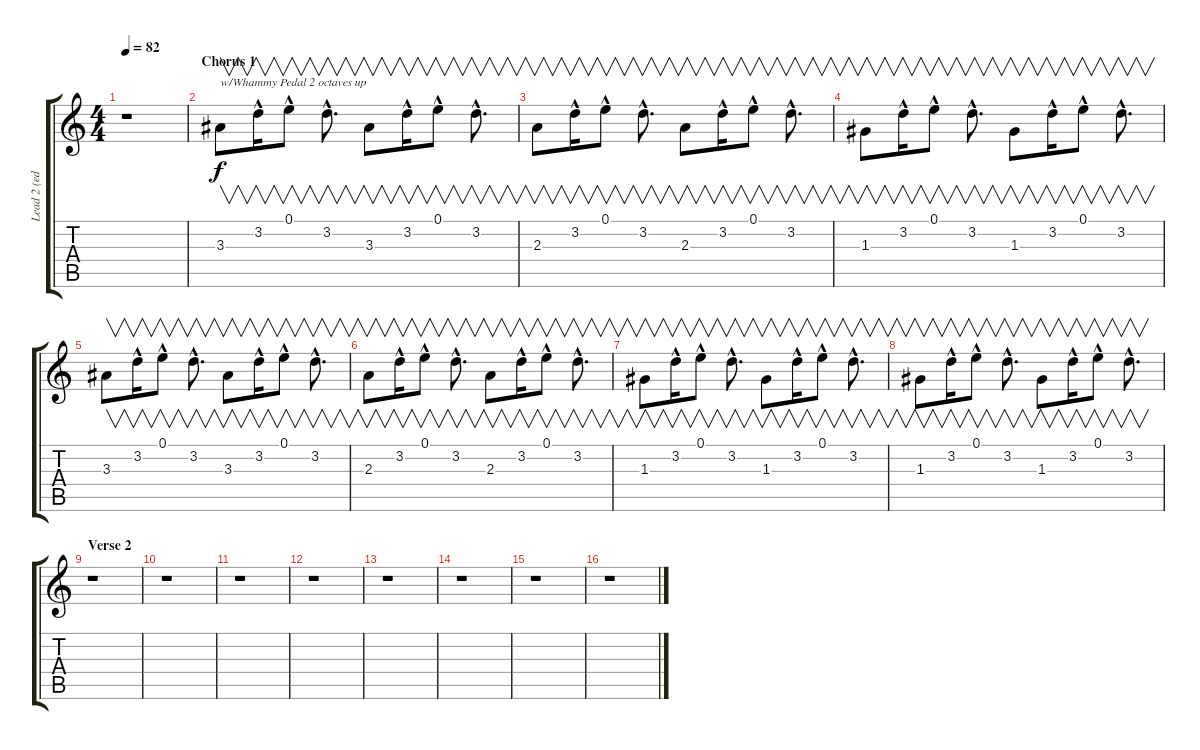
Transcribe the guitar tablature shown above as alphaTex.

\track ("Lead 2 (ed)" "Lead 2 (ed") {instrument distortionguitar}
\staff {score tabs}
\tuning (E4 B3 G3 D3 A2 E2) {hide}
\ts (4 4)
\tempo 82
\clef g2
\ks c
r.1{dy f} |
\section ("" "Chorus 1")
3.3.8{v txt "w/Whammy Pedal 2 octaves up" volume 11 instrument guitarharmonics} 3.2{hac}.16{v} 0.1{hac}.8{v} 3.2{hac}.8{v d} 3.3.8{v} 3.2{hac}.16{v} 0.1{hac}.8{v} 3.2{hac}.8{v d} |
2.3.8{v} 3.2{hac}.16{v} 0.1{hac}.8{v} 3.2{hac}.8{v d} 2.3.8{v} 3.2{hac}.16{v} 0.1{hac}.8{v} 3.2{hac}.8{v d} |
1.3.8{v} 3.2{hac}.16{v} 0.1{hac}.8{v} 3.2{hac}.8{v d} 1.3.8{v} 3.2{hac}.16{v} 0.1{hac}.8{v} 3.2{hac}.8{v d} |
3.3.8{v} 3.2{hac}.16{v} 0.1{hac}.8{v} 3.2{hac}.8{v d} 3.3.8{v} 3.2{hac}.16{v} 0.1{hac}.8{v} 3.2{hac}.8{v d} |
2.3.8{v} 3.2{hac}.16{v} 0.1{hac}.8{v} 3.2{hac}.8{v d} 2.3.8{v} 3.2{hac}.16{v} 0.1{hac}.8{v} 3.2{hac}.8{v d} |
1.3.8{v} 3.2{hac}.16{v} 0.1{hac}.8{v} 3.2{hac}.8{v d} 1.3.8{v} 3.2{hac}.16{v} 0.1{hac}.8{v} 3.2{hac}.8{v d} |
1.3.8{v} 3.2{hac}.16{v} 0.1{hac}.8{v} 3.2{hac}.8{v d} 1.3.8{v} 3.2{hac}.16{v} 0.1{hac}.8{v} 3.2{hac}.8{v d} |
\section ("" "Verse 2")
r.1 |
r.1 |
r.1 |
r.1 |
r.1 |
r.1 |
r.1 |
r.1
